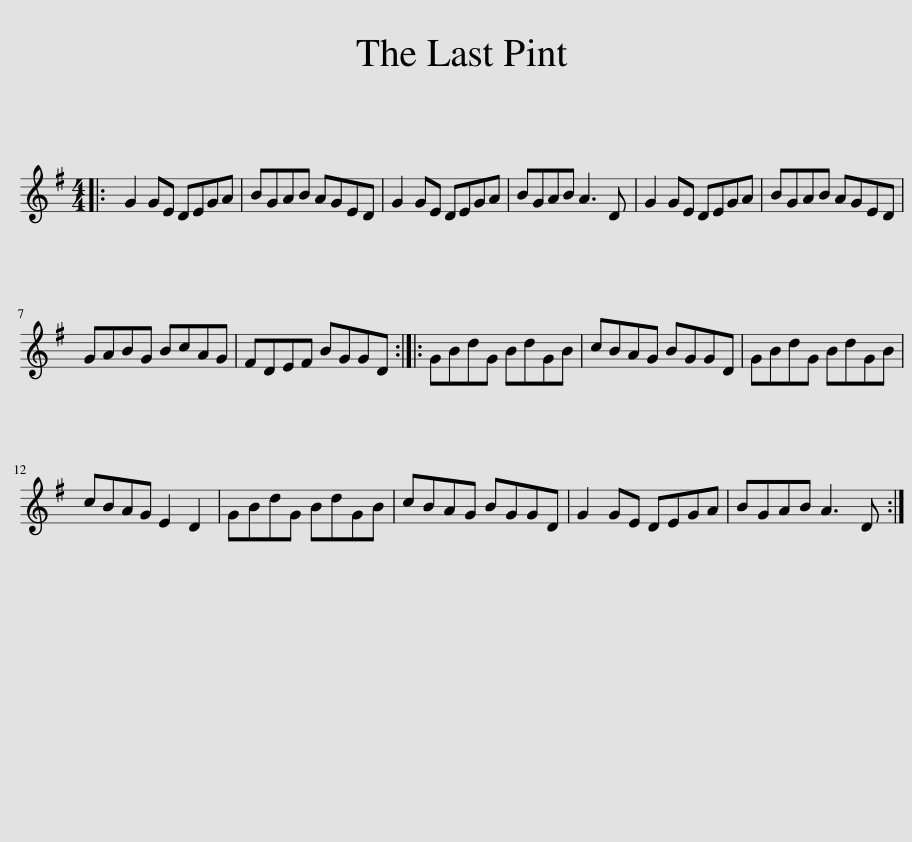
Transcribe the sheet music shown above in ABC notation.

X:1
L:1/8
M:4/4
I:linebreak $
K:G
V:1 treble
V:1
|: G2 GE DEGA | BGAB AGED | G2 GE DEGA | BGAB A3 D | G2 GE DEGA | %5
 BGAB AGED |$ GABG BcAG | FDEF BGGD :: GBdG BdGB | cBAG BGGD | %10
 GBdG BdGB |$ cBAG E2 D2 | GBdG BdGB | cBAG BGGD | G2 GE DEGA | %15
 BGAB A3 D :| %16
